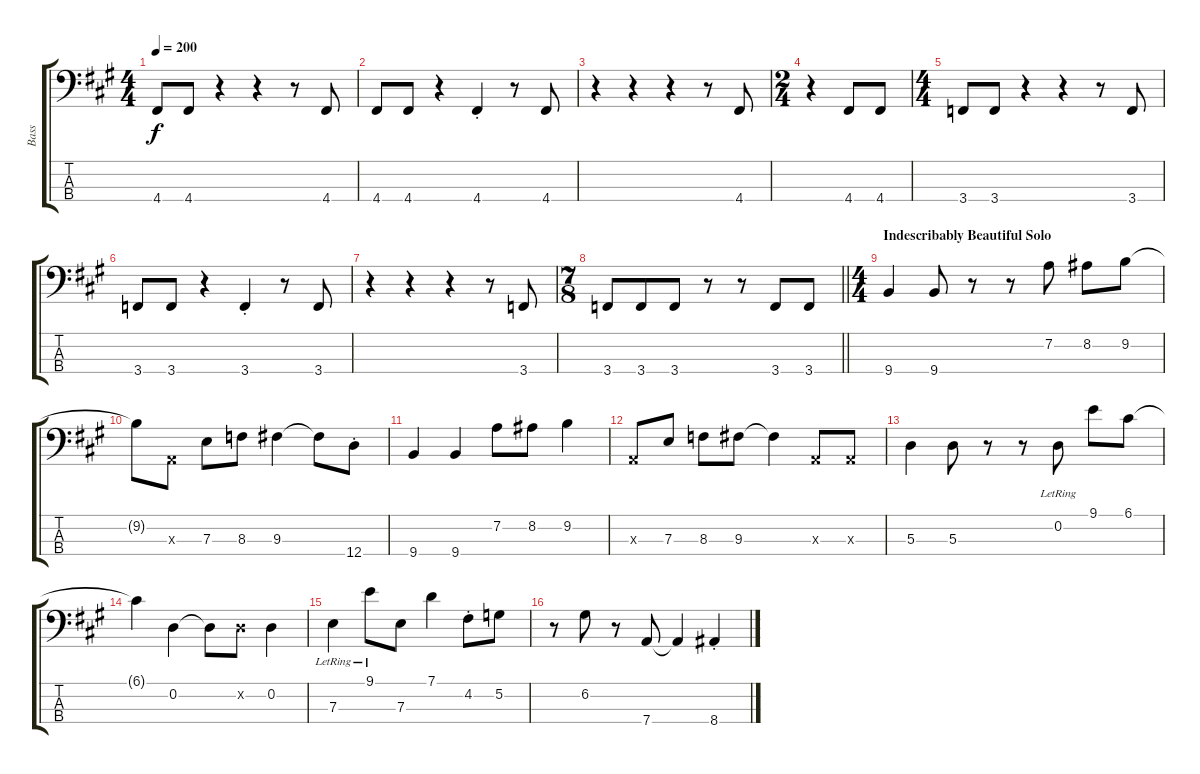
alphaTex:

\track ("Bass" "Bass") {instrument electricbassfinger}
\staff {score tabs}
\tuning (G2 D2 A1 D1) {hide}
\ts (4 4)
\tempo 200
\clef f4
\ks f#minor
4.4.8{dy f} 4.4.8 r.4 r.4 r.8 4.4.8 |
4.4.8 4.4.8 r.4 4.4{st}.4 r.8 4.4.8 |
r.4 r.4 r.4 r.8 4.4.8 |
\ts (2 4)
r.4 4.4.8 4.4.8 |
\ts (4 4)
3.4.8 3.4.8 r.4 r.4 r.8 3.4.8 |
3.4.8 3.4.8 r.4 3.4{st}.4 r.8 3.4.8 |
r.4 r.4 r.4 r.8 3.4.8 |
\ts (7 8)
\barLineRight lightlight
3.4.8{beam merge} 3.4.8 3.4.8 r.8 r.8 3.4.8 3.4.8 |
\ts (4 4)
\section ("" "Indescribably Beautiful Solo")
9.4.4 9.4.8 r.8 r.8 7.2.8 8.2.8 9.2.8 |
9.2{t}.8 0.3{x}.8 7.3.8 8.3.8 9.3.4 9.3{t}.8 12.4{st}.8 |
9.4.4 9.4.4 7.2.8 8.2.8 9.2.4 |
0.3{x}.8 7.3.8 8.3.8 9.3.8 9.3{t}.4 0.3{x}.8 0.3{x}.8 |
5.3.4 5.3.8 r.8 r.8 0.2{lr}.8 9.1.8 6.1.8 |
6.1{t}.4 0.2.4 0.2{t}.8 0.2{x}.8 0.2.4 |
7.3{lr}.4 9.1{lr}.8 7.3.8 7.1.4 4.2{st}.8 5.2.8 |
r.8 6.2.8 r.8 7.4.8 7.4{t}.4 8.4{st}.4
